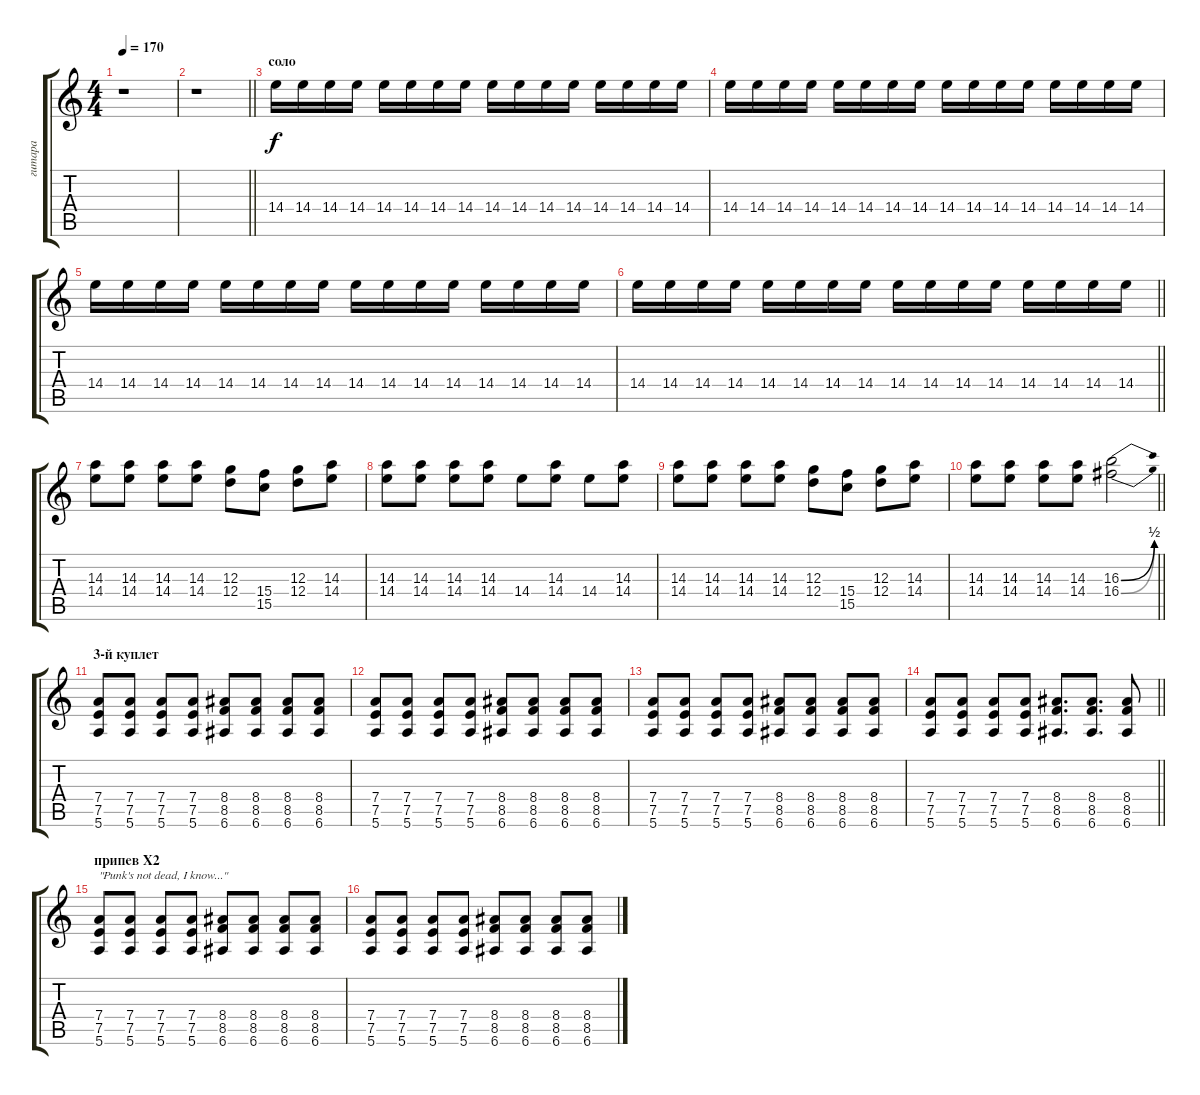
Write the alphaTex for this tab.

\track ("гитара" "гитара") {instrument distortionguitar}
\staff {score tabs}
\tuning (E4 B3 G3 D3 A2 E2) {hide}
\ts (4 4)
\tempo 170
\clef g2
\ks c
r.1{dy f} |
\barLineRight lightlight
r.1 |
\section ("" "соло")
14.4.16 14.4.16 14.4.16 14.4.16 14.4.16 14.4.16 14.4.16 14.4.16 14.4.16 14.4.16 14.4.16 14.4.16 14.4.16 14.4.16 14.4.16 14.4.16 |
14.4.16 14.4.16 14.4.16 14.4.16 14.4.16 14.4.16 14.4.16 14.4.16 14.4.16 14.4.16 14.4.16 14.4.16 14.4.16 14.4.16 14.4.16 14.4.16 |
14.4.16 14.4.16 14.4.16 14.4.16 14.4.16 14.4.16 14.4.16 14.4.16 14.4.16 14.4.16 14.4.16 14.4.16 14.4.16 14.4.16 14.4.16 14.4.16 |
\barLineRight lightlight
14.4.16 14.4.16 14.4.16 14.4.16 14.4.16 14.4.16 14.4.16 14.4.16 14.4.16 14.4.16 14.4.16 14.4.16 14.4.16 14.4.16 14.4.16 14.4.16 |
(14.3 14.4).8 (14.3 14.4).8 (14.3 14.4).8 (14.3 14.4).8 (12.3 12.4).8 (15.4 15.5).8 (12.3 12.4).8 (14.3 14.4).8 |
(14.3 14.4).8 (14.3 14.4).8 (14.3 14.4).8 (14.3 14.4).8 14.4.8 (14.3 14.4).8 14.4.8 (14.3 14.4).8 |
(14.3 14.4).8 (14.3 14.4).8 (14.3 14.4).8 (14.3 14.4).8 (12.3 12.4).8 (15.4 15.5).8 (12.3 12.4).8 (14.3 14.4).8 |
\barLineRight lightlight
(14.3 14.4).8 (14.3 14.4).8 (14.3 14.4).8 (14.3 14.4).8 (16.3{be (bend 0 0 60 2)} 16.4{be (bend 0 0 60 2)}).2 |
\section ("" "3-й куплет")
(7.4 7.5 5.6).8 (7.4 7.5 5.6).8 (7.4 7.5 5.6).8 (7.4 7.5 5.6).8 (8.4 8.5 6.6).8 (8.4 8.5 6.6).8 (8.4 8.5 6.6).8 (8.4 8.5 6.6).8 |
(7.4 7.5 5.6).8 (7.4 7.5 5.6).8 (7.4 7.5 5.6).8 (7.4 7.5 5.6).8 (8.4 8.5 6.6).8 (8.4 8.5 6.6).8 (8.4 8.5 6.6).8 (8.4 8.5 6.6).8 |
(7.4 7.5 5.6).8 (7.4 7.5 5.6).8 (7.4 7.5 5.6).8 (7.4 7.5 5.6).8 (8.4 8.5 6.6).8 (8.4 8.5 6.6).8 (8.4 8.5 6.6).8 (8.4 8.5 6.6).8 |
\barLineRight lightlight
(7.4 7.5 5.6).8 (7.4 7.5 5.6).8 (7.4 7.5 5.6).8 (7.4 7.5 5.6).8 (8.4 8.5 6.6).8{d} (8.4 8.5 6.6).8{d} (8.4 8.5 6.6).8 |
\section ("" "припев Х2")
(7.4 7.5 5.6).8{txt "\"Punk's not dead, I know...\""} (7.4 7.5 5.6).8 (7.4 7.5 5.6).8 (7.4 7.5 5.6).8 (8.4 8.5 6.6).8 (8.4 8.5 6.6).8 (8.4 8.5 6.6).8 (8.4 8.5 6.6).8 |
(7.4 7.5 5.6).8 (7.4 7.5 5.6).8 (7.4 7.5 5.6).8 (7.4 7.5 5.6).8 (8.4 8.5 6.6).8 (8.4 8.5 6.6).8 (8.4 8.5 6.6).8 (8.4 8.5 6.6).8
